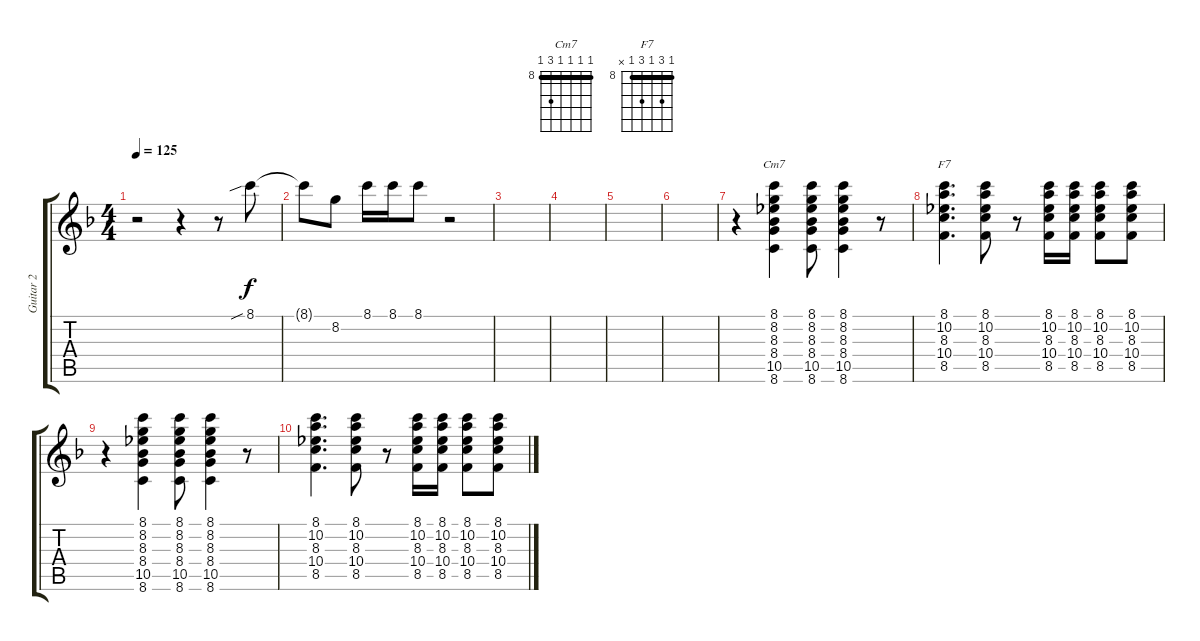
\track ("Guitar 2" "Guitar 2") {instrument electricguitarclean}
\staff {score tabs}
\tuning (E4 B3 G3 D3 A2 E2) {hide}
\chord ("Cm7" 8 8 8 8 10 8) {firstfret 8 barre 8}
\chord ("F7" 8 10 8 10 8 x) {firstfret 8 barre 8}
\ts (4 4)
\tempo 125
\clef g2
\ks f
r.2{dy f} r.4 r.8 8.1{sib}.8 |
8.1{t}.8 8.2.8 8.1.16 8.1.16 8.1.8 r.2 |
|
|
|
|
r.4{instrument electricguitarclean} (8.1 8.2 8.3 8.4 10.5 8.6).4{ch "Cm7"} (8.1 8.2 8.3 8.4 10.5 8.6).8 (8.1 8.2 8.3 8.4 10.5 8.6).4 r.8 |
(8.1 10.2 8.3 10.4 8.5).4{d ch "F7"} (8.1 10.2 8.3 10.4 8.5).8 r.8 (8.1 10.2 8.3 10.4 8.5).16 (8.1 10.2 8.3 10.4 8.5).16 (8.1 10.2 8.3 10.4 8.5).8 (8.1 10.2 8.3 10.4 8.5).8 |
r.4 (8.1 8.2 8.3 8.4 10.5 8.6).4 (8.1 8.2 8.3 8.4 10.5 8.6).8 (8.1 8.2 8.3 8.4 10.5 8.6).4 r.8 |
(8.1 10.2 8.3 10.4 8.5).4{d} (8.1 10.2 8.3 10.4 8.5).8 r.8 (8.1 10.2 8.3 10.4 8.5).16 (8.1 10.2 8.3 10.4 8.5).16 (8.1 10.2 8.3 10.4 8.5).8 (8.1 10.2 8.3 10.4 8.5).8
